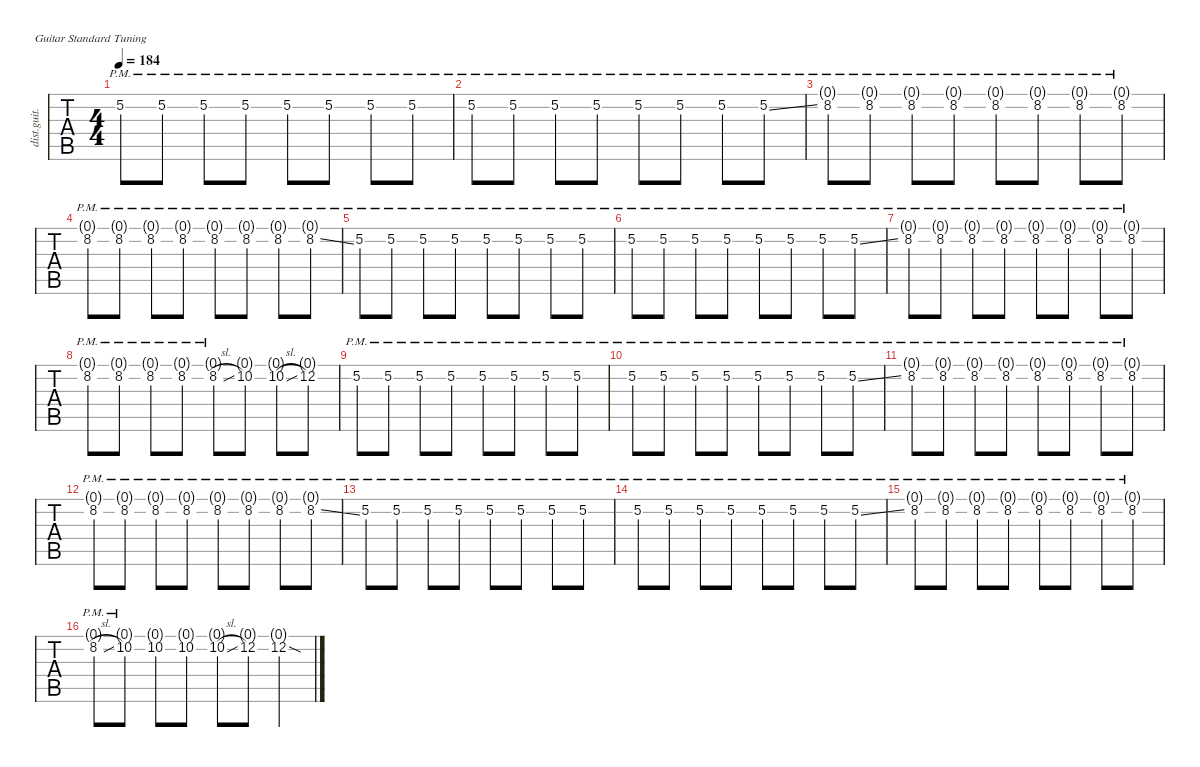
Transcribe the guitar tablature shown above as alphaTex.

\defaultSystemsLayout 4
\hideDynamics
\bracketExtendMode nobrackets
\otherSystemsTrackNameOrientation horizontal
\track ("Rhythm Guitar (Kirk)" "dist.guit.") {defaultSystemsLayout 4 multiBarRest instrument distortionguitar}
\staff {tabs}
\tuning (E4 B3 G3 D3 A2 E2)
\ts (4 4)
\tempo 184
\clef g2
\ks c
5.2{pm}.8{dy mf} 5.2{pm}.8 5.2{pm}.8 5.2{pm}.8 5.2{pm}.8 5.2{pm}.8 5.2{pm}.8 5.2{pm}.8 |
5.2{pm}.8 5.2{pm}.8 5.2{pm}.8 5.2{pm}.8 5.2{pm}.8 5.2{pm}.8 5.2{pm}.8 5.2{ss pm}.8 |
(8.2{pm} 0.1{g}).8 (8.2{pm} 0.1{g}).8 (8.2{pm} 0.1{g}).8 (8.2{pm} 0.1{g}).8 (8.2{pm} 0.1{g}).8 (8.2{pm} 0.1{g}).8 (8.2{pm} 0.1{g}).8 (8.2{pm} 0.1{g}).8 |
(8.2{pm} 0.1{g}).8 (8.2{pm} 0.1{g}).8 (8.2{pm} 0.1{g}).8 (8.2{pm} 0.1{g}).8 (8.2{pm} 0.1{g}).8 (8.2{pm} 0.1{g}).8 (8.2{pm} 0.1{g}).8 (8.2{ss pm} 0.1{g}).8 |
5.2{pm}.8 5.2{pm}.8 5.2{pm}.8 5.2{pm}.8 5.2{pm}.8 5.2{pm}.8 5.2{pm}.8 5.2{pm}.8 |
5.2{pm}.8 5.2{pm}.8 5.2{pm}.8 5.2{pm}.8 5.2{pm}.8 5.2{pm}.8 5.2{pm}.8 5.2{ss pm}.8 |
(8.2{pm} 0.1{g}).8 (8.2{pm} 0.1{g}).8 (8.2{pm} 0.1{g}).8 (8.2{pm} 0.1{g}).8 (8.2{pm} 0.1{g}).8 (8.2{pm} 0.1{g}).8 (8.2{pm} 0.1{g}).8 (8.2{pm} 0.1{g}).8 |
(8.2{pm} 0.1{g}).8 (8.2{pm} 0.1{g}).8 (8.2{pm} 0.1{g}).8 (8.2{pm} 0.1{g}).8 (8.2{sl pm} 0.1{g}).8 (10.2 0.1{g}).8 (10.2{sl} 0.1{g}).8 (12.2 0.1{g}).8 |
5.2{pm}.8 5.2{pm}.8 5.2{pm}.8 5.2{pm}.8 5.2{pm}.8 5.2{pm}.8 5.2{pm}.8 5.2{pm}.8 |
5.2{pm}.8 5.2{pm}.8 5.2{pm}.8 5.2{pm}.8 5.2{pm}.8 5.2{pm}.8 5.2{pm}.8 5.2{ss pm}.8 |
(8.2{pm} 0.1{g}).8 (8.2{pm} 0.1{g}).8 (8.2{pm} 0.1{g}).8 (8.2{pm} 0.1{g}).8 (8.2{pm} 0.1{g}).8 (8.2{pm} 0.1{g}).8 (8.2{pm} 0.1{g}).8 (8.2{pm} 0.1{g}).8 |
(8.2{pm} 0.1{g}).8 (8.2{pm} 0.1{g}).8 (8.2{pm} 0.1{g}).8 (8.2{pm} 0.1{g}).8 (8.2{pm} 0.1{g}).8 (8.2{pm} 0.1{g}).8 (8.2{pm} 0.1{g}).8 (8.2{ss pm} 0.1{g}).8 |
5.2{pm}.8 5.2{pm}.8 5.2{pm}.8 5.2{pm}.8 5.2{pm}.8 5.2{pm}.8 5.2{pm}.8 5.2{pm}.8 |
5.2{pm}.8 5.2{pm}.8 5.2{pm}.8 5.2{pm}.8 5.2{pm}.8 5.2{pm}.8 5.2{pm}.8 5.2{ss pm}.8 |
(8.2{pm} 0.1{g}).8 (8.2{pm} 0.1{g}).8 (8.2{pm} 0.1{g}).8 (8.2{pm} 0.1{g}).8 (8.2{pm} 0.1{g}).8 (8.2{pm} 0.1{g}).8 (8.2{pm} 0.1{g}).8 (8.2{pm} 0.1{g}).8 |
(8.2{sl pm} 0.1{g}).8 (10.2{pm} 0.1{g pm}).8 (10.2 0.1{g}).8 (10.2 0.1{g}).8 (10.2{sl} 0.1{g}).8 (12.2 0.1{g}).8 (12.2{sod} 0.1{g}).4
